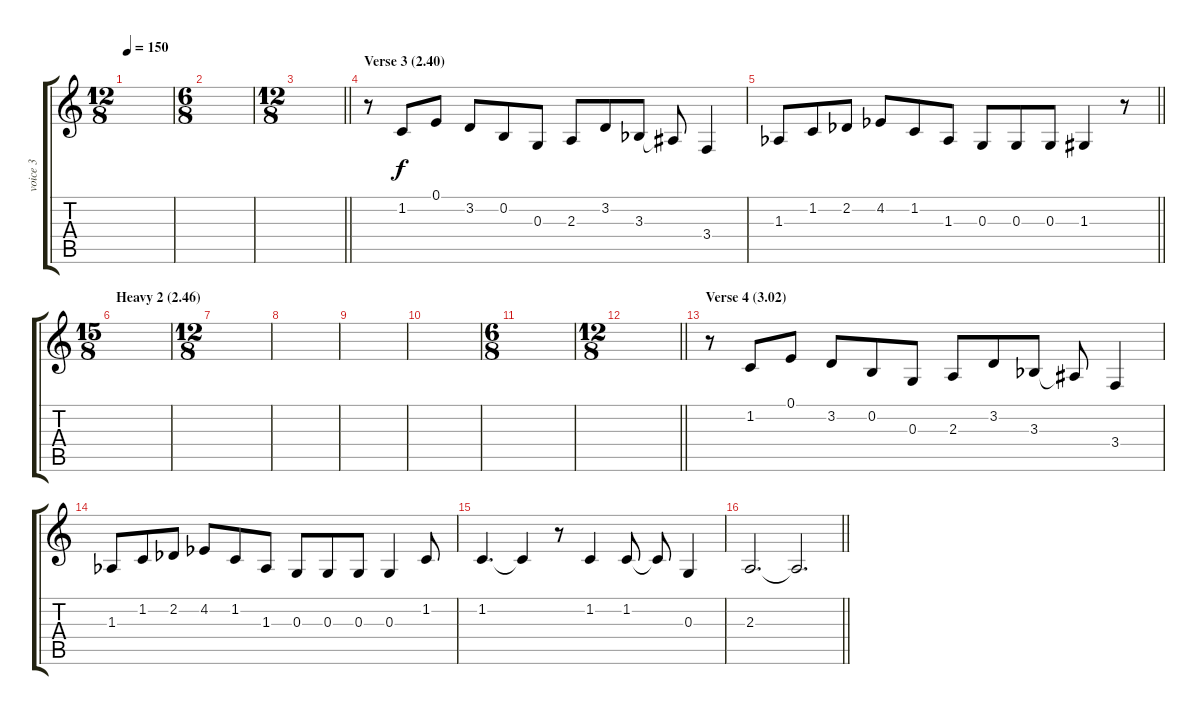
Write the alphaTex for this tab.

\track ("voice 3" "voice 3") {instrument baritonesax}
\staff {score tabs}
\tuning (E4 B3 G3 D3 A2 E2) {hide}
\ts (12 8)
\tempo 150
\clef g2
\ks c
|
\ts (6 8)
|
\ts (12 8)
\barLineRight lightlight
|
\section ("" "Verse 3 (2.40)")
r.8 1.2.8 0.1.8 3.2.8 0.2.8 0.3.8 2.3.8 3.2.8 3.3{acc b}.8 3.3{t}.8 3.4.4 |
\barLineRight lightlight
1.3{acc b}.8 1.2.8 2.2{acc b}.8 4.2{acc b}.8 1.2.8 1.3{acc b}.8 0.3.8 0.3.8 0.3.8 1.3.4 r.8 |
\ts (15 8)
\section ("" "Heavy 2 (2.46)")
|
\ts (12 8)
|
|
|
|
\ts (6 8)
|
\ts (12 8)
\barLineRight lightlight
|
\section ("" "Verse 4 (3.02)")
r.8 1.2.8 0.1.8 3.2.8 0.2.8 0.3.8 2.3.8 3.2.8 3.3{acc b}.8 3.3{t}.8 3.4.4 |
1.3{acc b}.8 1.2.8 2.2{acc b}.8 4.2{acc b}.8 1.2.8 1.3{acc b}.8 0.3.8 0.3.8 0.3.8 0.3.4 1.2.8 |
1.2.4{d} 1.2{t}.4 r.8 1.2.4 1.2.8 1.2{t}.8 0.3.4 |
\barLineRight lightlight
2.3.2{d} 2.3{t}.2{d}
